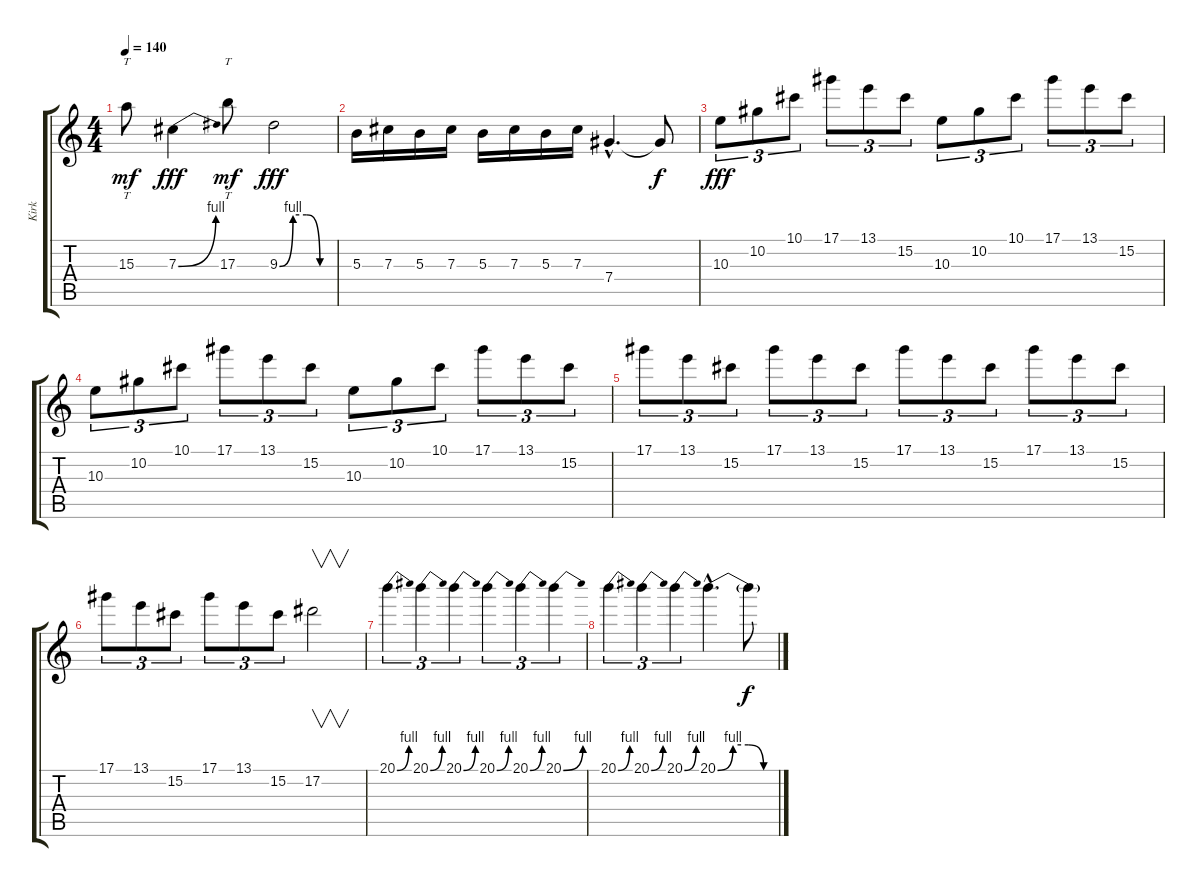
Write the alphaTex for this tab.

\track ("Kirk " "Kirk ") {instrument distortionguitar}
\staff {score tabs}
\tuning (Eb4 Bb3 Gb3 Db3 Ab2 Eb2) {hide}
\ts (4 4)
\tempo 140
\clef g2
\ks c
15.3.8{tt dy mf} 7.3{be (bend 0 0 60 4)}.4{dy fff} 17.3.8{tt dy mf} 9.3{be (custom 0 0 15 4 30 4 45 0 60 0)}.2{dy fff} |
5.3.16 7.3.16 5.3.16 7.3.16 5.3.16 7.3.16 5.3.16 7.3.16 7.4{hac}.4{d} 7.4{t}.8{dy f} |
10.3.8{tu (3 2) dy fff} 10.2.8{tu (3 2)} 10.1.8{tu (3 2)} 17.1.8{tu (3 2)} 13.1.8{tu (3 2)} 15.2.8{tu (3 2)} 10.3.8{tu (3 2)} 10.2.8{tu (3 2)} 10.1.8{tu (3 2)} 17.1.8{tu (3 2)} 13.1.8{tu (3 2)} 15.2.8{tu (3 2)} |
10.3.8{tu (3 2)} 10.2.8{tu (3 2)} 10.1.8{tu (3 2)} 17.1.8{tu (3 2)} 13.1.8{tu (3 2)} 15.2.8{tu (3 2)} 10.3.8{tu (3 2)} 10.2.8{tu (3 2)} 10.1.8{tu (3 2)} 17.1.8{tu (3 2)} 13.1.8{tu (3 2)} 15.2.8{tu (3 2)} |
17.1.8{tu (3 2)} 13.1.8{tu (3 2)} 15.2.8{tu (3 2)} 17.1.8{tu (3 2)} 13.1.8{tu (3 2)} 15.2.8{tu (3 2)} 17.1.8{tu (3 2)} 13.1.8{tu (3 2)} 15.2.8{tu (3 2)} 17.1.8{tu (3 2)} 13.1.8{tu (3 2)} 15.2.8{tu (3 2)} |
17.1.8{tu (3 2)} 13.1.8{tu (3 2)} 15.2.8{tu (3 2)} 17.1.8{tu (3 2)} 13.1.8{tu (3 2)} 15.2.8{tu (3 2)} 17.2.2{v} |
20.1{be (bend 0 0 60 4)}.4{tu (3 2)} 20.1{be (bend 0 0 60 4)}.4{tu (3 2)} 20.1{be (bend 0 0 60 4)}.4{tu (3 2)} 20.1{be (bend 0 0 60 4)}.4{tu (3 2)} 20.1{be (bend 0 0 60 4)}.4{tu (3 2)} 20.1{be (bend 0 0 60 4)}.4{tu (3 2)} |
20.1{be (bend 0 0 60 4)}.4{tu (3 2)} 20.1{be (bend 0 0 60 4)}.4{tu (3 2)} 20.1{be (bend 0 0 60 4)}.4{tu (3 2)} 20.1{be (custom 0 0 15 4 30 4 45 0 60 0) hac}.4{d} 20.1{t}.8{dy f}
